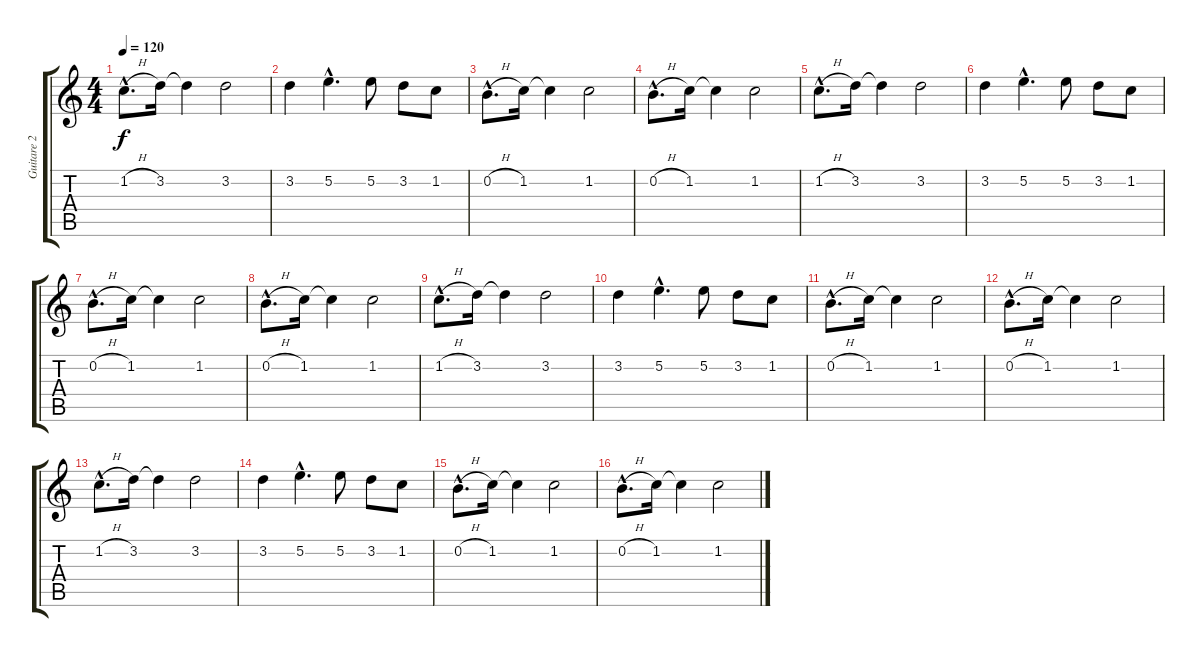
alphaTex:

\track ("Guitare 2" "Guitare 2") {instrument electricguitarclean}
\staff {score tabs}
\tuning (E4 B3 G3 D3 A2 E2) {hide}
\ts (4 4)
\tempo 120
\clef g2
\ks c
1.2{h hac}.8{d dy f} 3.2.16 3.2{t}.4 3.2.2 |
3.2.4 5.2{hac}.4{d} 5.2.8 3.2.8 1.2.8 |
0.2{h hac}.8{d} 1.2.16 1.2{t}.4 1.2.2 |
0.2{h hac}.8{d} 1.2.16 1.2{t}.4 1.2.2 |
1.2{h hac}.8{d} 3.2.16 3.2{t}.4 3.2.2 |
3.2.4 5.2{hac}.4{d} 5.2.8 3.2.8 1.2.8 |
0.2{h hac}.8{d} 1.2.16 1.2{t}.4 1.2.2 |
0.2{h hac}.8{d} 1.2.16 1.2{t}.4 1.2.2 |
1.2{h hac}.8{d} 3.2.16 3.2{t}.4 3.2.2 |
3.2.4 5.2{hac}.4{d} 5.2.8 3.2.8 1.2.8 |
0.2{h hac}.8{d} 1.2.16 1.2{t}.4 1.2.2 |
0.2{h hac}.8{d} 1.2.16 1.2{t}.4 1.2.2 |
1.2{h hac}.8{d} 3.2.16 3.2{t}.4 3.2.2 |
3.2.4 5.2{hac}.4{d} 5.2.8 3.2.8 1.2.8 |
0.2{h hac}.8{d} 1.2.16 1.2{t}.4 1.2.2 |
0.2{h hac}.8{d} 1.2.16 1.2{t}.4 1.2.2
